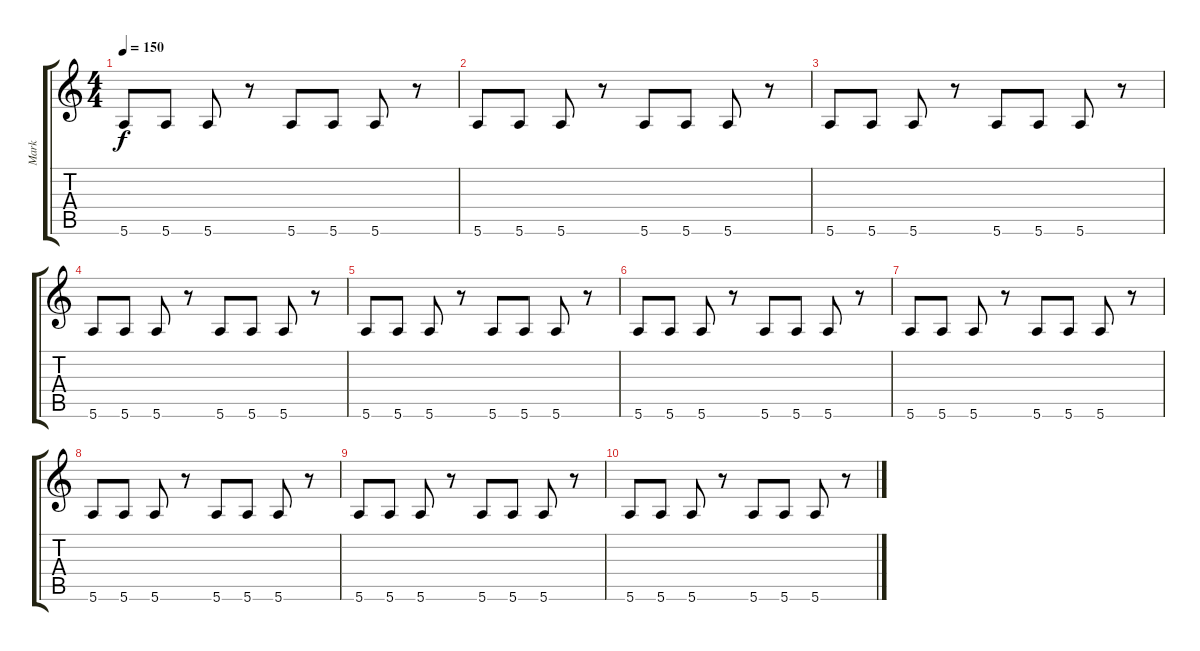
\track ("Mark" "Mark") {instrument electricbasspick}
\staff {score tabs}
\tuning (E4 B3 G3 D3 A2 E2) {hide}
\ts (4 4)
\tempo 150
\clef g2
\ks c
5.6.8{dy f} 5.6.8 5.6.8 r.8 5.6.8 5.6.8 5.6.8 r.8 |
5.6.8 5.6.8 5.6.8 r.8 5.6.8 5.6.8 5.6.8 r.8 |
5.6.8 5.6.8 5.6.8 r.8 5.6.8 5.6.8 5.6.8 r.8 |
5.6.8 5.6.8 5.6.8 r.8 5.6.8 5.6.8 5.6.8 r.8 |
5.6.8 5.6.8 5.6.8 r.8 5.6.8 5.6.8 5.6.8 r.8 |
5.6.8 5.6.8 5.6.8 r.8 5.6.8 5.6.8 5.6.8 r.8 |
5.6.8 5.6.8 5.6.8 r.8 5.6.8 5.6.8 5.6.8 r.8 |
5.6.8 5.6.8 5.6.8 r.8 5.6.8 5.6.8 5.6.8 r.8 |
5.6.8 5.6.8 5.6.8 r.8 5.6.8 5.6.8 5.6.8 r.8 |
5.6.8 5.6.8 5.6.8 r.8 5.6.8 5.6.8 5.6.8 r.8
